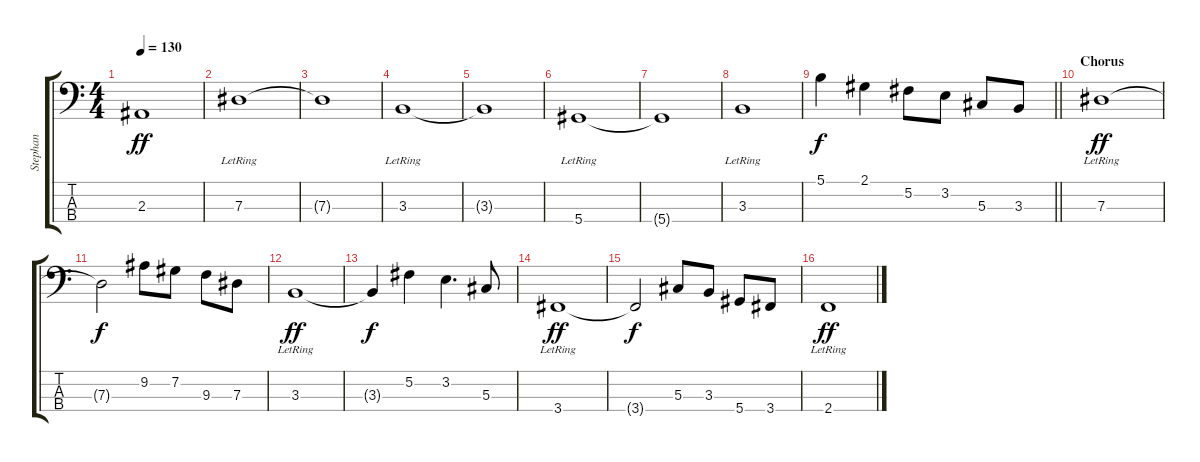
\track ("Stephan" "Stephan") {instrument electricbassfinger}
\staff {score tabs}
\tuning (Gb2 Db2 Ab1 Eb1) {hide}
\ts (4 4)
\tempo 130
\clef f4
\ks c
2.3{t}.1{dy ff} |
7.3{lr}.1 |
7.3{t}.1 |
3.3{lr}.1 |
3.3{t}.1 |
5.4{lr}.1 |
5.4{t}.1 |
3.3{lr}.1 |
\barLineRight lightlight
5.1.4{dy f} 2.1.4 5.2.8 3.2.8 5.3.8 3.3.8 |
\section ("" "Chorus")
7.3{lr}.1{dy ff} |
7.3{t}.2{dy f} 9.2.8 7.2.8 9.3.8 7.3.8 |
3.3{lr}.1{dy ff} |
3.3{t}.4{dy f} 5.2.4 3.2.4{d} 5.3.8 |
3.4{lr}.1{dy ff} |
3.4{t}.2{dy f} 5.3.8 3.3.8 5.4.8 3.4.8 |
2.4{lr}.1{dy ff}
